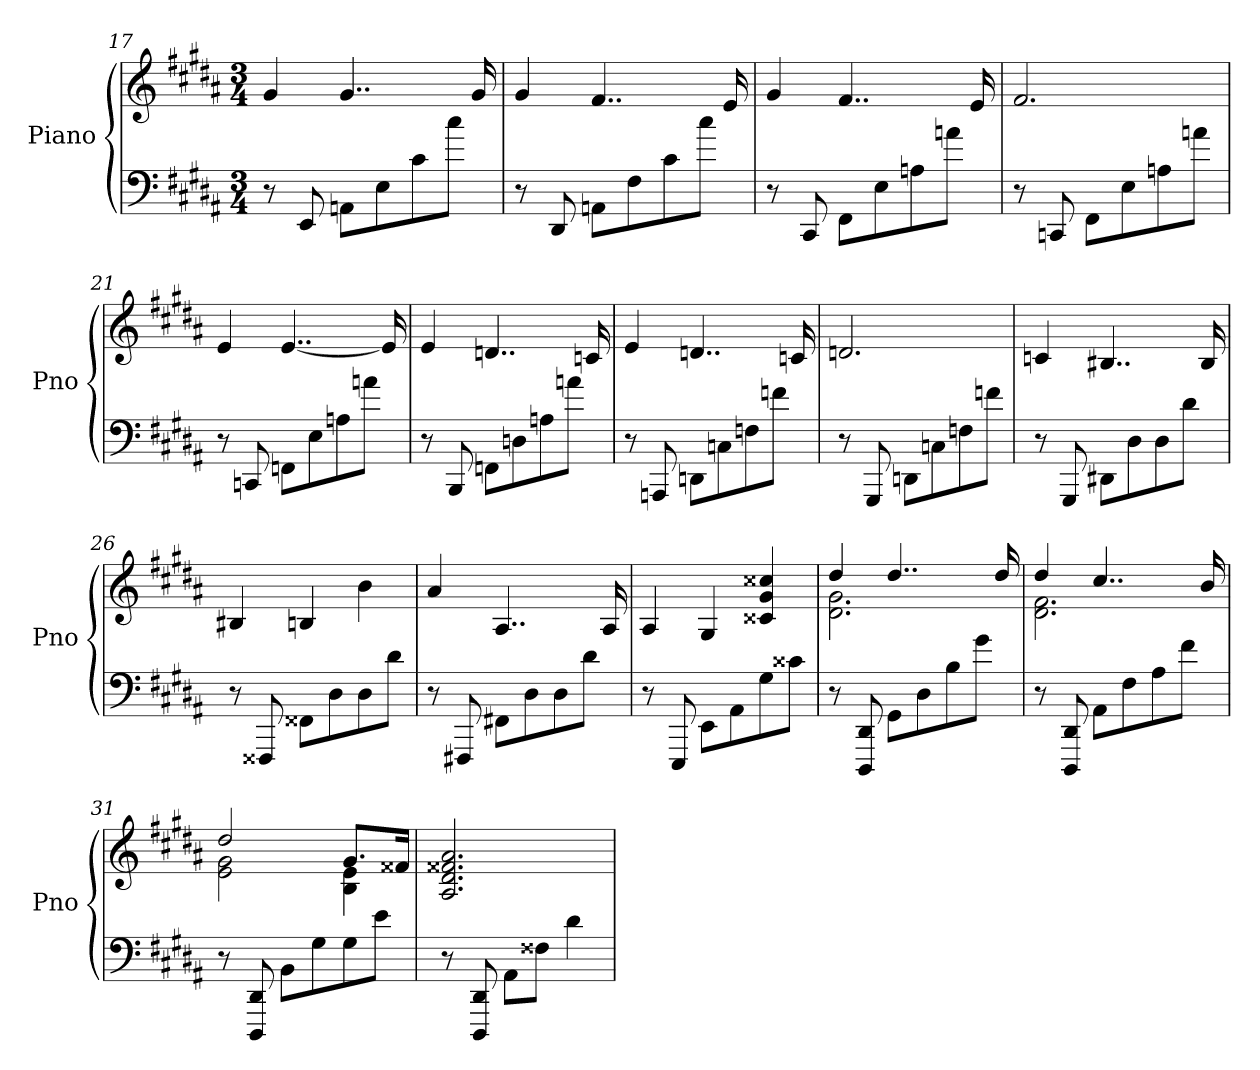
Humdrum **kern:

**kern	**kern
*part2	*part1
*staff2	*staff1
*I"Piano	*I"Piano
*I'Pno	*I'Pno
!!LO:LB:g=z
*clefF4	*clefG2
*k[f#c#g#d#a#]	*k[f#c#g#d#a#]
*M3/4	*M3/4
=17	=17
8r	4g#/
8EE/	.
8AAn\L	4..g#/
8E\	.
8c#\	.
8cc#\J	.
.	16g#/
=18	=18
8r	4g#/
8DD#/	.
8AAn\L	4..f#/
8F#\	.
8c#\	.
8cc#\J	.
.	16e/
=19	=19
8r	4g#/
8CC#/	.
8FF#\L	4..f#/
8E\	.
8An\	.
8an\J	.
.	16e/
=20	=20
8r	2.f#/
8CCn/	.
8FF#\L	.
8E\	.
8An\	.
8an\J	.
=21	=21
8r	4e/
8CCn/	.
8FFn\L	[4..e/
8E\	.
8An\	.
8an\J	.
.	16e/]
!!LO:LB:g=z
=22	=22
8r	4e/
8BBB/	.
8FFn\L	4..dn/
8Dn\	.
8An\	.
8an\J	.
.	16cn/
=23	=23
8r	4e/
8AAAn/	.
8DDn\L	4..dn/
8Cn\	.
8Fn\	.
8fn\J	.
.	16cn/
=24	=24
8r	2.dn/
8GGG#/	.
8DDn\L	.
8Cn\	.
8Fn\	.
8fn\J	.
=25	=25
8r	4cn/
8GGG#/	.
8DD#X\L	4..B#X/
8D#\	.
8D#\	.
8d#\J	.
.	16B#/
=26	=26
8r	4B#X/
8FFF##X/	.
8FF##X\L	4Bn/
8D#\	.
8D#\	4b\
8d#\J	.
!!LO:LB:g=z
=27	=27
8r	4a#/
8FFF#X/	.
8FF#X\L	4..A#/
8D#\	.
8D#\	.
8d#\J	.
.	16A#/
!!LO:PB:g=z
=28	=28
8r	4A#/
8EEE/	.
8EE\L	4G#/
8AA#\	.
8G#\	4c##X/ 4g#/ 4cc##X/
8c##X\J	.
=29	=29
*	*^
8r	4dd#/	2.d#\ 2.g#\
8DDD#/ 8DD#/	.	.
8GG#\L	4..dd#/	.
8D#\	.	.
8B\	.	.
8g#\J	.	.
.	16dd#/	.
=30	=30	=30
8r	4dd#/	2.d#\ 2.f#\
8DDD#/ 8DD#/	.	.
8AA#\L	4..cc#/	.
8F#\	.	.
8A#\	.	.
8f#\J	.	.
.	16b/	.
=31	=31	=31
8r	2dd#/	2e\ 2g#\
8DDD#/ 8DD#/	.	.
8BB\L	.	.
8G#\	.	.
8G#\	8.g#/L	4B\ 4e\
8e\J	.	.
.	16f##X/Jk	.
*	*v	*v
=32	=32
8r	2.A#/ 2.d#/ 2.f##X/ 2.a#/
8DDD#/ 8DD#/	.
8AA#\L	.
8F##X\J	.
4d#\	.
=	=
*-	*-
